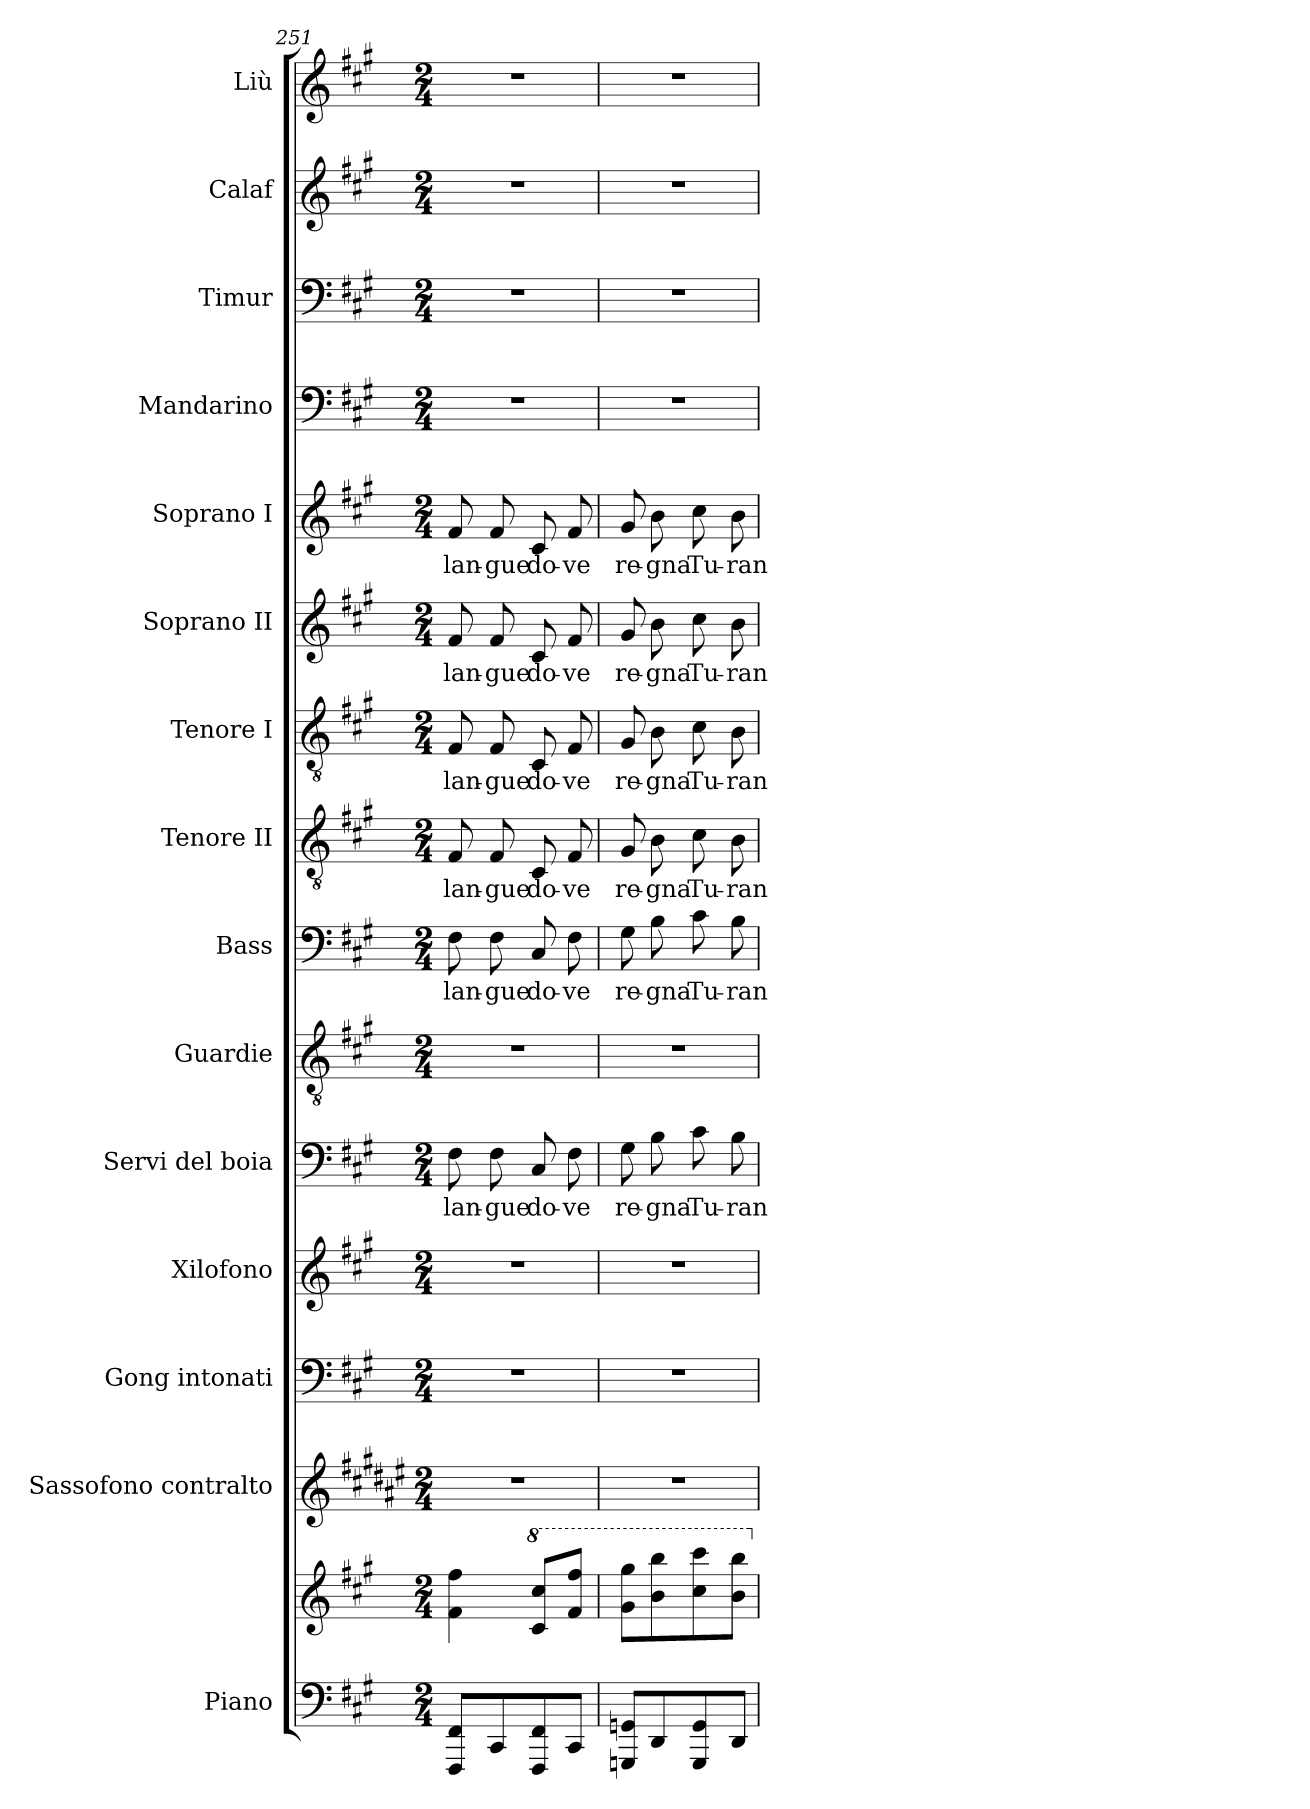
**kern	**kern	**kern	**kern	**kern	**kern	**text	**kern	**kern	**text	**kern	**text	**kern	**text	**kern	**text	**kern	**text	**kern	**kern	**kern	**kern
*part15	*part15	*part14	*part13	*part12	*part11	*part11	*part10	*part9	*part9	*part8	*part8	*part7	*part7	*part6	*part6	*part5	*part5	*part4	*part3	*part2	*part1
*staff16	*staff15	*staff14	*staff13	*staff12	*staff11	*staff11	*staff10	*staff9	*staff9	*staff8	*staff8	*staff7	*staff7	*staff6	*staff6	*staff5	*staff5	*staff4	*staff3	*staff2	*staff1
*I"Piano	*	*I"Sassofono contralto	*I"Gong intonati	*I"Xilofono	*I"Servi del boia	*	*I"Guardie	*I"Bass	*	*I"Tenore II	*	*I"Tenore I	*	*I"Soprano II	*	*I"Soprano I	*	*I"Mandarino	*I"Timur	*I"Calaf	*I"Liù
*I'Pno.	*	*	*I'Gong int.	*I'Xil.	*I'Ser.B.	*	*I'G.	*I'B.	*	*I'T. II	*	*I'T. I	*	*I'S. II	*	*I'S. I	*	*I'M.	*I'T.	*I'C.	*I'L.
*clefF4	*clefG2	*clefG2	*clefF4	*clefG2	*clefF4	*	*clefGv2	*clefF4	*	*clefGv2	*	*clefGv2	*	*clefG2	*	*clefG2	*	*clefF4	*clefF4	*clefG2	*clefG2
*	*	*ITrd5c9	*	*ITrd-7c-12	*	*	*	*	*	*	*	*	*	*	*	*	*	*	*	*	*
*k[f#c#g#]	*k[f#c#g#]	*k[f#c#g#]	*k[f#c#g#]	*k[f#c#g#]	*k[f#c#g#]	*	*k[f#c#g#]	*k[f#c#g#]	*	*k[f#c#g#]	*	*k[f#c#g#]	*	*k[f#c#g#]	*	*k[f#c#g#]	*	*k[f#c#g#]	*k[f#c#g#]	*k[f#c#g#]	*k[f#c#g#]
*M2/4	*M2/4	*M2/4	*M2/4	*M2/4	*M2/4	*	*M2/4	*M2/4	*	*M2/4	*	*M2/4	*	*M2/4	*	*M2/4	*	*M2/4	*M2/4	*M2/4	*M2/4
=251	=251	=251	=251	=251	=251	=251	=251	=251	=251	=251	=251	=251	=251	=251	=251	=251	=251	=251	=251	=251	=251
!	!	!	!	!	!	!LO:LY:b	!	!	!LO:LY:b	!	!LO:LY:b	!	!LO:LY:b	!	!LO:LY:b	!	!LO:LY:b	!	!	!	!
8FFF#/ 8FF#/L	4f#\ 4ff#\	2r	2r	2r	8F#\	lan-	2r	8F#\	lan-	8F#/	lan-	8F#/	lan-	8f#/	lan-	8f#/	lan-	2r	2r	2r	2r
!	!	!	!	!	!	!LO:LY:b	!	!	!LO:LY:b	!	!LO:LY:b	!	!LO:LY:b	!	!LO:LY:b	!	!LO:LY:b	!	!	!	!
8CC#/	.	.	.	.	8F#\	-gue	.	8F#\	-gue	8F#/	-gue	8F#/	-gue	8f#/	-gue	8f#/	-gue	.	.	.	.
*	*8va	*	*	*	*	*	*	*	*	*	*	*	*	*	*	*	*	*	*	*	*
!	!	!	!	!	!	!LO:LY:b	!	!	!LO:LY:b	!	!LO:LY:b	!	!LO:LY:b	!	!LO:LY:b	!	!LO:LY:b	!	!	!	!
8FFF#/ 8FF#/	8cc#/ 8ccc#/L	.	.	.	8C#/	do-	.	8C#/	do-	8C#/	do-	8C#/	do-	8c#/	do-	8c#/	do-	.	.	.	.
!	!	!	!	!	!	!LO:LY:b	!	!	!LO:LY:b	!	!LO:LY:b	!	!LO:LY:b	!	!LO:LY:b	!	!LO:LY:b	!	!	!	!
8CC#/J	8ff#/ 8fff#/J	.	.	.	8F#\	-ve	.	8F#\	-ve	8F#/	-ve	8F#/	-ve	8f#/	-ve	8f#/	-ve	.	.	.	.
!!LO:PB:g=z
=252	=252	=252	=252	=252	=252	=252	=252	=252	=252	=252	=252	=252	=252	=252	=252	=252	=252	=252	=252	=252	=252
!	!	!	!	!	!	!LO:LY:b	!	!	!LO:LY:b	!	!LO:LY:b	!	!LO:LY:b	!	!LO:LY:b	!	!LO:LY:b	!	!	!	!
8GGGn/ 8GGn/L	8gg#\ 8ggg#\L	2r	2r	2r	8G#\	re-	2r	8G#\	re-	8G#/	re-	8G#/	re-	8g#/	re-	8g#/	re-	2r	2r	2r	2r
!	!	!	!	!	!	!LO:LY:b	!	!	!LO:LY:b	!	!LO:LY:b	!	!LO:LY:b	!	!LO:LY:b	!	!LO:LY:b	!	!	!	!
8DD/	8bb\ 8bbb\	.	.	.	8B\	-gna	.	8B\	-gna	8B\	-gna	8B\	-gna	8b\	-gna	8b\	-gna	.	.	.	.
!	!	!	!	!	!	!LO:LY:b	!	!	!LO:LY:b	!	!LO:LY:b	!	!LO:LY:b	!	!LO:LY:b	!	!LO:LY:b	!	!	!	!
8GGG/ 8GG/	8ccc#\ 8cccc#\	.	.	.	8c#\	Tu-	.	8c#\	Tu-	8c#\	Tu-	8c#\	Tu-	8cc#\	Tu-	8cc#\	Tu-	.	.	.	.
!	!	!	!	!	!	!LO:LY:b	!	!	!LO:LY:b	!	!LO:LY:b	!	!LO:LY:b	!	!LO:LY:b	!	!LO:LY:b	!	!	!	!
8DD/J	8bb\ 8bbb\J	.	.	.	8B\	-ran-	.	8B\	-ran-	8B\	-ran-	8B\	-ran-	8b\	-ran-	8b\	-ran-	.	.	.	.
*	*X8va	*	*	*	*	*	*	*	*	*	*	*	*	*	*	*	*	*	*	*	*
=	=	=	=	=	=	=	=	=	=	=	=	=	=	=	=	=	=	=	=	=	=
*-	*-	*-	*-	*-	*-	*-	*-	*-	*-	*-	*-	*-	*-	*-	*-	*-	*-	*-	*-	*-	*-
